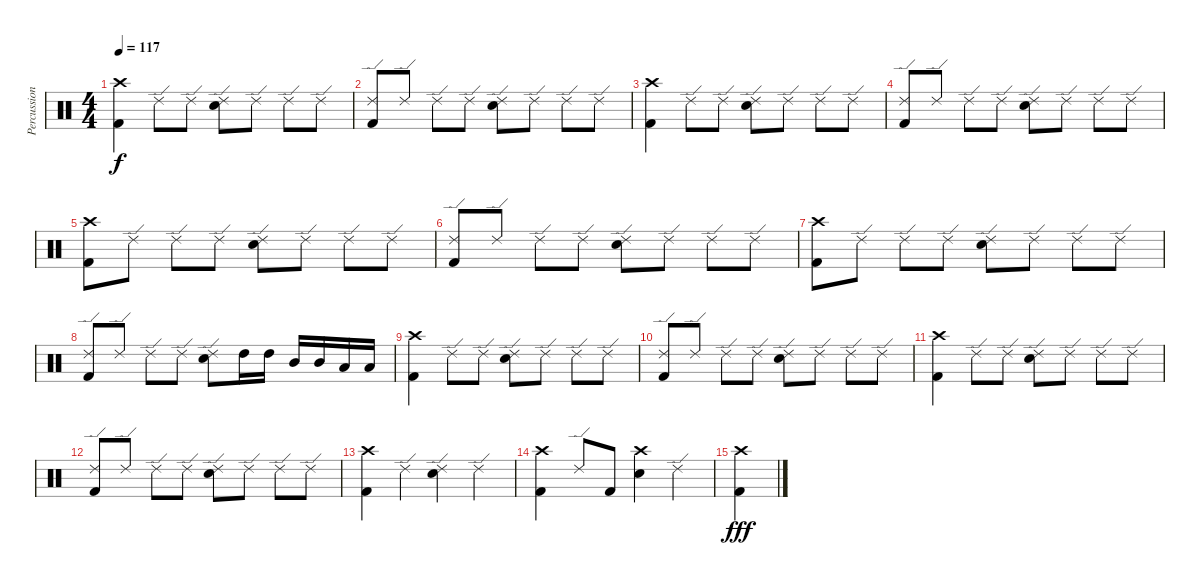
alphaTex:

\track ("Percussion" "Percussion") {instrument percussion}
\staff {score}
\articulation defaults
\ts (4 4)
\tempo 117
\clef neutral
\ks c
("Kick (hit) 2" "Crash high (hit)").4{dy f} "Ride (edge) 2".8 "Ride (edge) 2".8 ("Electric Snare (hit)" "Ride (edge) 2").8 "Ride (edge) 2".8 "Ride (edge) 2".8 "Ride (edge) 2".8 |
("Kick (hit) 2" "Ride (edge) 2").8 "Ride (edge) 2".8 "Ride (edge) 2".8 "Ride (edge) 2".8 ("Electric Snare (hit)" "Ride (edge) 2").8 "Ride (edge) 2".8 "Ride (edge) 2".8 "Ride (edge) 2".8 |
("Kick (hit) 2" "Crash high (hit)").4 "Ride (edge) 2".8 "Ride (edge) 2".8 ("Electric Snare (hit)" "Ride (edge) 2").8 "Ride (edge) 2".8 "Ride (edge) 2".8 "Ride (edge) 2".8 |
("Kick (hit) 2" "Ride (edge) 2").8 "Ride (edge) 2".8 "Ride (edge) 2".8 "Ride (edge) 2".8 ("Electric Snare (hit)" "Ride (edge) 2").8 "Ride (edge) 2".8 "Ride (edge) 2".8 "Ride (edge) 2".8 |
("Kick (hit) 2" "Crash high (hit)").8 "Ride (edge) 2".8 "Ride (edge) 2".8 "Ride (edge) 2".8 ("Electric Snare (hit)" "Ride (edge) 2").8 "Ride (edge) 2".8 "Ride (edge) 2".8 "Ride (edge) 2".8 |
("Kick (hit) 2" "Ride (edge) 2").8 "Ride (edge) 2".8 "Ride (edge) 2".8 "Ride (edge) 2".8 ("Electric Snare (hit)" "Ride (edge) 2").8 "Ride (edge) 2".8 "Ride (edge) 2".8 "Ride (edge) 2".8 |
("Kick (hit) 2" "Crash high (hit)").8 "Ride (edge) 2".8 "Ride (edge) 2".8 "Ride (edge) 2".8 ("Electric Snare (hit)" "Ride (edge) 2").8 "Ride (edge) 2".8 "Ride (edge) 2".8 "Ride (edge) 2".8 |
("Kick (hit) 2" "Ride (edge) 2").8 "Ride (edge) 2".8 "Ride (edge) 2".8 "Ride (edge) 2".8 ("Electric Snare (hit)" "Ride (edge) 2").8 "High Tom (hit)".16 "High Tom (hit)".16 "Mid Tom (hit)".16 "Mid Tom (hit)".16 "Low Tom (hit)".16 "Low Tom (hit)".16 |
("Kick (hit) 2" "Crash high (hit)").4 "Ride (edge) 2".8 "Ride (edge) 2".8 ("Electric Snare (hit)" "Ride (edge) 2").8 "Ride (edge) 2".8 "Ride (edge) 2".8 "Ride (edge) 2".8 |
("Kick (hit) 2" "Ride (edge) 2").8 "Ride (edge) 2".8 "Ride (edge) 2".8 "Ride (edge) 2".8 ("Electric Snare (hit)" "Ride (edge) 2").8 "Ride (edge) 2".8 "Ride (edge) 2".8 "Ride (edge) 2".8 |
("Kick (hit) 2" "Crash high (hit)").4 "Ride (edge) 2".8 "Ride (edge) 2".8 ("Electric Snare (hit)" "Ride (edge) 2").8 "Ride (edge) 2".8 "Ride (edge) 2".8 "Ride (edge) 2".8 |
("Kick (hit) 2" "Ride (edge) 2").8 "Ride (edge) 2".8 "Ride (edge) 2".8 "Ride (edge) 2".8 ("Electric Snare (hit)" "Ride (edge) 2").8 "Ride (edge) 2".8 "Ride (edge) 2".8 "Ride (edge) 2".8 |
("Kick (hit) 2" "Crash high (hit)").4 "Ride (edge) 2".4 ("Electric Snare (hit)" "Ride (edge) 2").4 "Ride (edge) 2".4 |
("Kick (hit) 2" "Crash high (hit)").4 "Ride (edge) 2".8 "Kick (hit) 2".8 ("Electric Snare (hit)" "Crash high (hit)").4 "Ride (edge) 2".4 |
("Kick (hit) 2" "Crash high (hit)").4{dy fff}
